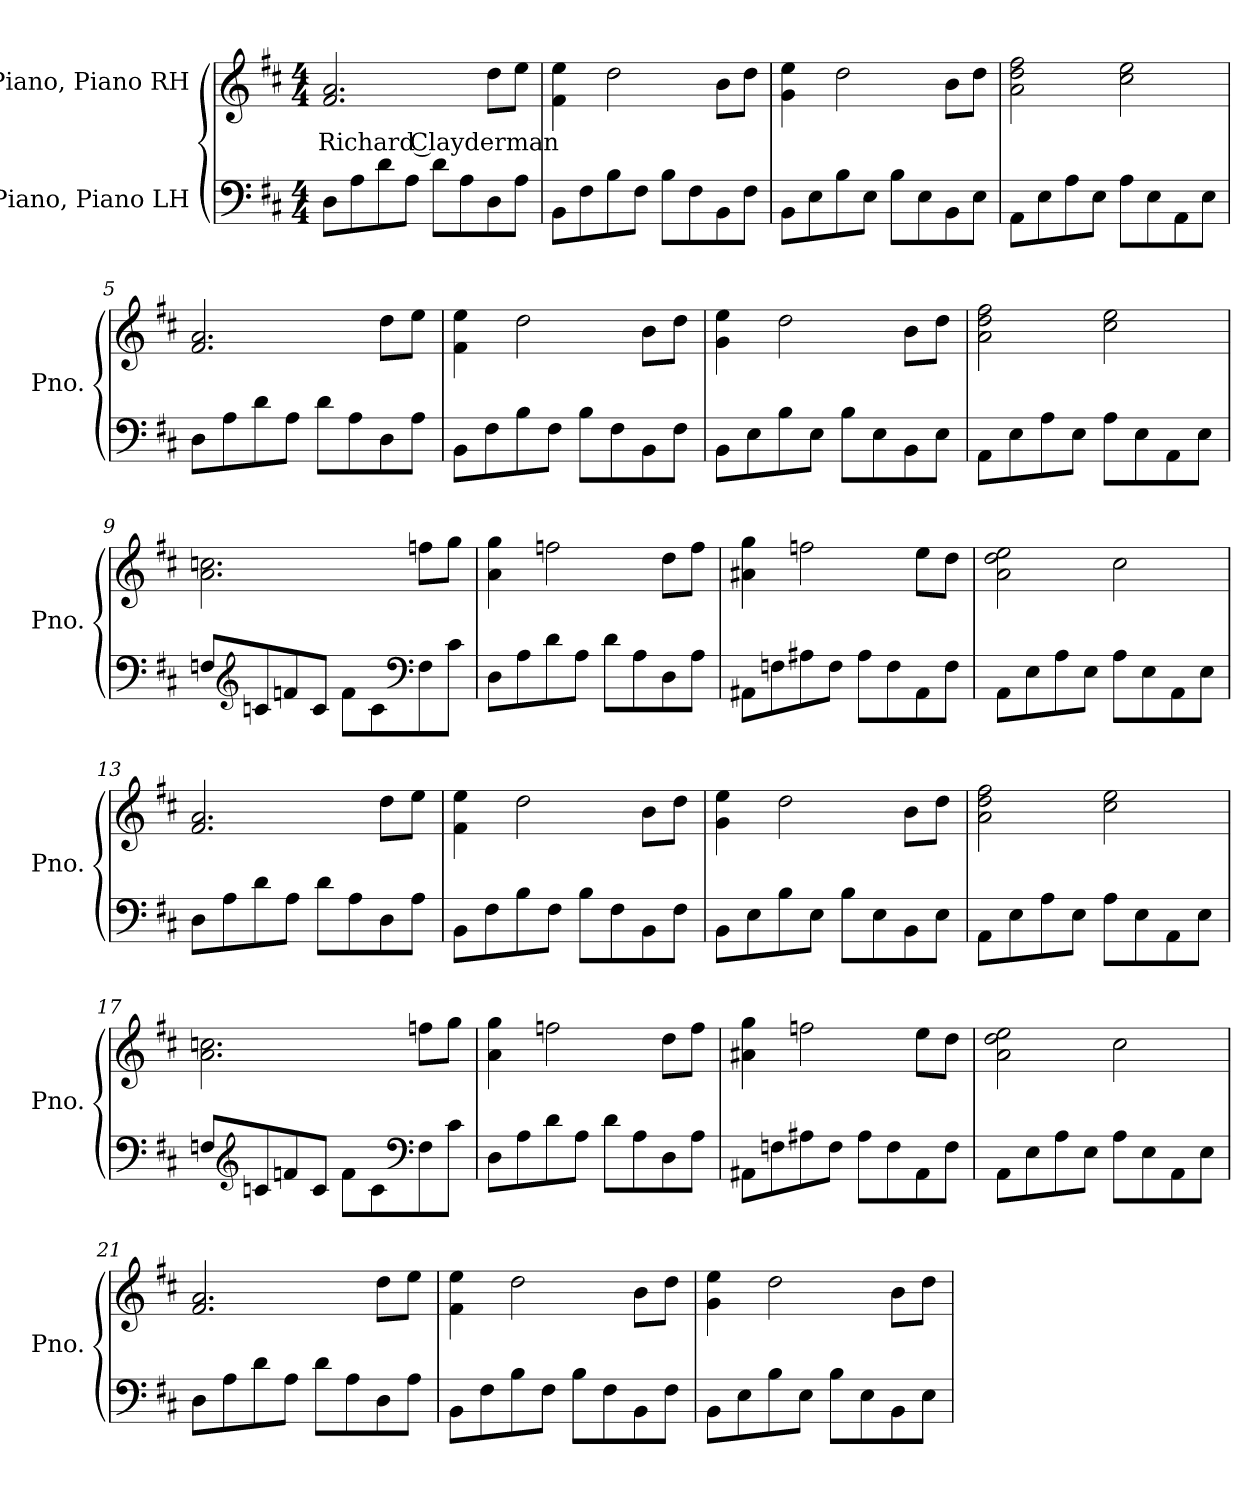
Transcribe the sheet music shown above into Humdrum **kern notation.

**kern	**kern	**text
*part2	*part1	*part1
*staff2	*staff1	*staff1
*I"Piano, Piano LH	*I"Piano, Piano RH	*
*I'Pno.	*I'Pno.	*
*clefF4	*clefG2	*
*k[f#c#]	*k[f#c#]	*
*M4/4	*M4/4	*
*MM80	*MM80	*
=1	=1	=1
!	!	!LO:LY:b
8D\L	2.f#/ 2.a/	Richard Clayderman
8A\	.	.
8d\	.	.
8A\J	.	.
8d\L	.	.
8A\	.	.
8D\	8dd\L	.
8A\J	8ee\J	.
=2	=2	=2
8BB\L	4f#\ 4ee\	.
8F#\	.	.
8B\	2dd\	.
8F#\J	.	.
8B\L	.	.
8F#\	.	.
8BB\	8b\L	.
8F#\J	8dd\J	.
=3	=3	=3
8BB\L	4g\ 4ee\	.
8E\	.	.
8B\	2dd\	.
8E\J	.	.
8B\L	.	.
8E\	.	.
8BB\	8b\L	.
8E\J	8dd\J	.
!!LO:LB:g=z
=4	=4	=4
8AA\L	2a\ 2dd\ 2ff#\	.
8E\	.	.
8A\	.	.
8E\J	.	.
8A\L	2cc#\ 2ee\	.
8E\	.	.
8AA\	.	.
8E\J	.	.
=5	=5	=5
8D\L	2.f#/ 2.a/	.
8A\	.	.
8d\	.	.
8A\J	.	.
8d\L	.	.
8A\	.	.
8D\	8dd\L	.
8A\J	8ee\J	.
=6	=6	=6
8BB\L	4f#\ 4ee\	.
8F#\	.	.
8B\	2dd\	.
8F#\J	.	.
8B\L	.	.
8F#\	.	.
8BB\	8b\L	.
8F#\J	8dd\J	.
=7	=7	=7
8BB\L	4g\ 4ee\	.
8E\	.	.
8B\	2dd\	.
8E\J	.	.
8B\L	.	.
8E\	.	.
8BB\	8b\L	.
8E\J	8dd\J	.
=8	=8	=8
8AA\L	2a\ 2dd\ 2ff#\	.
8E\	.	.
8A\	.	.
8E\J	.	.
8A\L	2cc#\ 2ee\	.
8E\	.	.
8AA\	.	.
8E\J	.	.
!!LO:LB:g=z
=9	=9	=9
8Fn/L	2.a\ 2.ccn\	.
*clefG2	*	*
8cn/	.	.
8fn/	.	.
8c/J	.	.
8f\L	.	.
8c\	.	.
*clefF4	*	*
8F\	8ffn\L	.
8c\J	8gg\J	.
=10	=10	=10
8D\L	4a\ 4gg\	.
8A\	.	.
8d\	2ffn\	.
8A\J	.	.
8d\L	.	.
8A\	.	.
8D\	8dd\L	.
8A\J	8ff\J	.
=11	=11	=11
8AA#X\L	4a#X\ 4gg\	.
8Fn\	.	.
8A#X\	2ffn\	.
8F\J	.	.
8A#\L	.	.
8F\	.	.
8AA#\	8ee\L	.
8F\J	8dd\J	.
=12	=12	=12
8AA\L	2a\ 2dd\ 2ee\	.
8E\	.	.
8A\	.	.
8E\J	.	.
8A\L	2cc#\	.
8E\	.	.
8AA\	.	.
8E\J	.	.
!!LO:LB:g=z
=13	=13	=13
8D\L	2.f#/ 2.a/	.
8A\	.	.
8d\	.	.
8A\J	.	.
8d\L	.	.
8A\	.	.
8D\	8dd\L	.
8A\J	8ee\J	.
=14	=14	=14
8BB\L	4f#\ 4ee\	.
8F#\	.	.
8B\	2dd\	.
8F#\J	.	.
8B\L	.	.
8F#\	.	.
8BB\	8b\L	.
8F#\J	8dd\J	.
=15	=15	=15
8BB\L	4g\ 4ee\	.
8E\	.	.
8B\	2dd\	.
8E\J	.	.
8B\L	.	.
8E\	.	.
8BB\	8b\L	.
8E\J	8dd\J	.
=16	=16	=16
8AA\L	2a\ 2dd\ 2ff#\	.
8E\	.	.
8A\	.	.
8E\J	.	.
8A\L	2cc#\ 2ee\	.
8E\	.	.
8AA\	.	.
8E\J	.	.
!!LO:LB:g=z
=17	=17	=17
8Fn/L	2.a\ 2.ccn\	.
*clefG2	*	*
8cn/	.	.
8fn/	.	.
8c/J	.	.
8f\L	.	.
8c\	.	.
*clefF4	*	*
8F\	8ffn\L	.
8c\J	8gg\J	.
=18	=18	=18
8D\L	4a\ 4gg\	.
8A\	.	.
8d\	2ffn\	.
8A\J	.	.
8d\L	.	.
8A\	.	.
8D\	8dd\L	.
8A\J	8ff\J	.
=19	=19	=19
8AA#X\L	4a#X\ 4gg\	.
8Fn\	.	.
8A#X\	2ffn\	.
8F\J	.	.
8A#\L	.	.
8F\	.	.
8AA#\	8ee\L	.
8F\J	8dd\J	.
=20	=20	=20
8AA\L	2a\ 2dd\ 2ee\	.
8E\	.	.
8A\	.	.
8E\J	.	.
8A\L	2cc#\	.
8E\	.	.
8AA\	.	.
8E\J	.	.
!!LO:LB:g=z
=21	=21	=21
8D\L	2.f#/ 2.a/	.
8A\	.	.
8d\	.	.
8A\J	.	.
8d\L	.	.
8A\	.	.
8D\	8dd\L	.
8A\J	8ee\J	.
=22	=22	=22
8BB\L	4f#\ 4ee\	.
8F#\	.	.
8B\	2dd\	.
8F#\J	.	.
8B\L	.	.
8F#\	.	.
8BB\	8b\L	.
8F#\J	8dd\J	.
=23	=23	=23
8BB\L	4g\ 4ee\	.
8E\	.	.
8B\	2dd\	.
8E\J	.	.
8B\L	.	.
8E\	.	.
8BB\	8b\L	.
8E\J	8dd\J	.
=	=	=
*-	*-	*-
